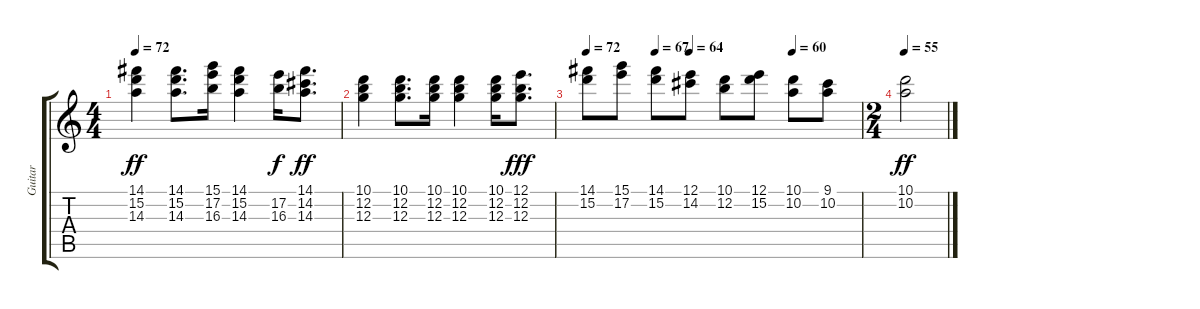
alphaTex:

\track ("Guitar" "Guitar") {instrument overdrivenguitar}
\staff {score tabs}
\tuning (E4 B3 G3 D3 A2 E2) {hide}
\ts (4 4)
\tempo 72
\clef g2
\ks c
(14.1 15.2 14.3).4{dy ff} (14.1 15.2 14.3).8{d} (15.1 17.2 16.3).16 (14.1 15.2 14.3).4 (17.2 16.3).16{dy f} (14.1 14.2 14.3).8{d dy ff} |
(10.1 12.2 12.3).4 (10.1 12.2 12.3).8{d} (10.1 12.2 12.3).16 (10.1 12.2 12.3).4 (10.1 12.2 12.3).16 (12.1 12.2 12.3).8{d dy fff} |
\tempo 72
\tempo (67 0.25)
\tempo (64 0.375)
\tempo (60 0.75)
(14.1 15.2).8 (15.1 17.2).8 (14.1 15.2).8 (12.1 14.2).8 (10.1 12.2).8 (12.1 15.2).8 (10.1 10.2).8 (9.1 10.2).8 |
\ts (2 4)
\tempo 55
(10.1 10.2).2{dy ff}
